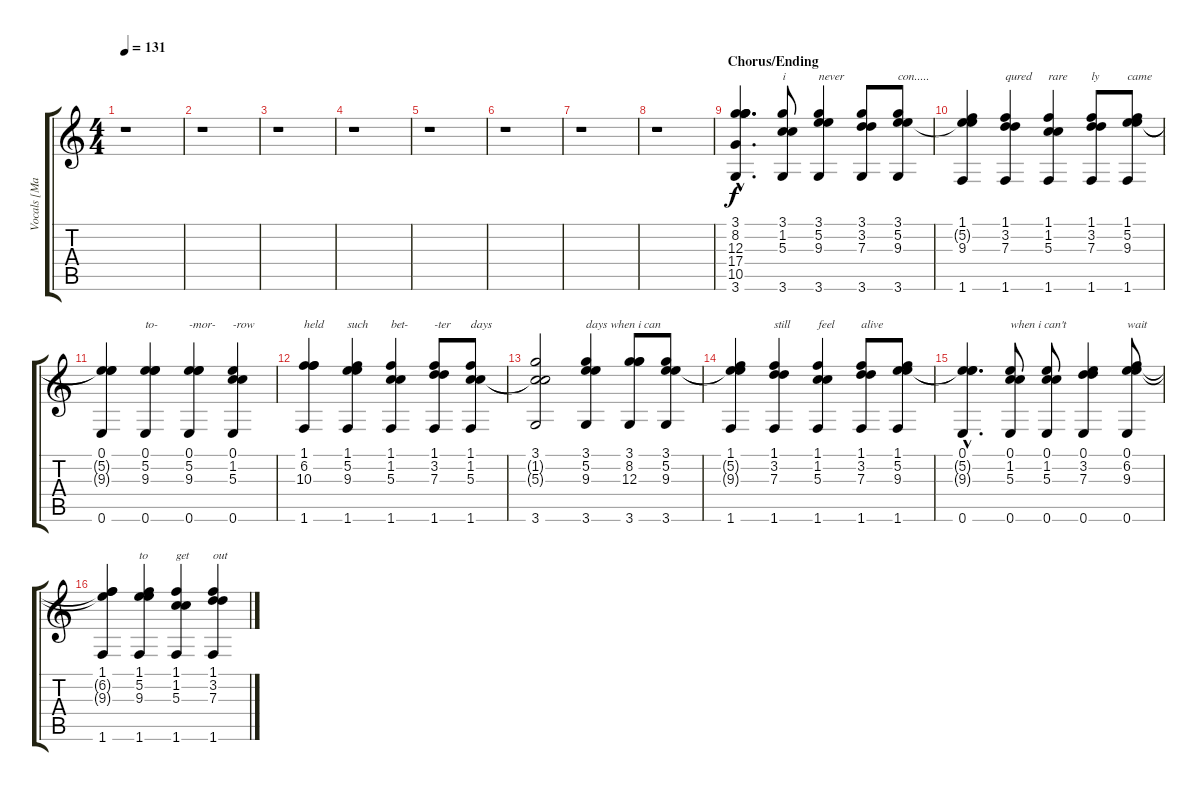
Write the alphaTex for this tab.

\track ("Vocals [Mark Hoppus, Tom Delonge]" "Vocals [Ma") {instrument electricguitarjazz}
\staff {score tabs}
\tuning (E4 B3 G3 D3 A2 E2) {hide}
\ts (4 4)
\tempo 131
\clef g2
\ks c
r.1{dy f} |
r.1 |
r.1 |
r.1 |
r.1 |
r.1 |
r.1 |
r.1 |
\section ("" "Chorus/Ending")
(3.1{hac} 8.2{hac} 12.3{hac} 17.4{hac} 10.5{hac} 3.6{hac}).4{d} (3.1 1.2 5.3 3.6).8{txt "i"} (3.1 5.2 9.3 3.6).4{txt "never"} (3.1 3.2 7.3 3.6).8 (3.1 5.2 9.3 3.6).8{txt "con....."} |
(1.1 5.2{t} 9.3 1.6).4 (1.1 3.2 7.3 1.6).4{txt "qured"} (1.1 1.2 5.3 1.6).4{txt "rare"} (1.1 3.2 7.3 1.6).8{txt "ly"} (1.1 5.2 9.3 1.6).8{txt "came"} |
(0.1 5.2{t} 9.3{t} 0.6).4 (0.1 5.2 9.3 0.6).4{txt "to-"} (0.1 5.2 9.3 0.6).4{txt "-mor-"} (0.1 1.2 5.3 0.6).4{txt "-row"} |
(1.1 6.2 10.3 1.6).4{txt "held"} (1.1 5.2 9.3 1.6).4{txt "such"} (1.1 1.2 5.3 1.6).4{txt "bet-"} (1.1 3.2 7.3 1.6).8{txt "-ter"} (1.1 1.2 5.3 1.6).8{txt "days"} |
(3.1 1.2{t} 5.3{t} 3.6).2 (3.1 5.2 9.3 3.6).4{txt "days when i can"} (3.1 8.2 12.3 3.6).8 (3.1 5.2 9.3 3.6).8 |
(1.1 5.2{t} 9.3{t} 1.6).4 (1.1 3.2 7.3 1.6).4{txt "still"} (1.1 1.2 5.3 1.6).4{txt "feel"} (1.1 3.2 7.3 1.6).8{txt "alive"} (1.1 5.2 9.3 1.6).8 |
(0.1{hac} 5.2{hac t} 9.3{hac t} 0.6{hac}).4{d} (0.1 1.2 5.3 0.6).8{txt "when i can't"} (0.1 1.2 5.3 0.6).8 (0.1 3.2 7.3 0.6).4 (0.1 6.2 9.3 0.6).8{txt "wait"} |
(1.1 6.2{t} 9.3{t} 1.6).4 (1.1 5.2 9.3 1.6).4{txt "to"} (1.1 1.2 5.3 1.6).4{txt "get"} (1.1 3.2 7.3 1.6).4{txt "out"}
